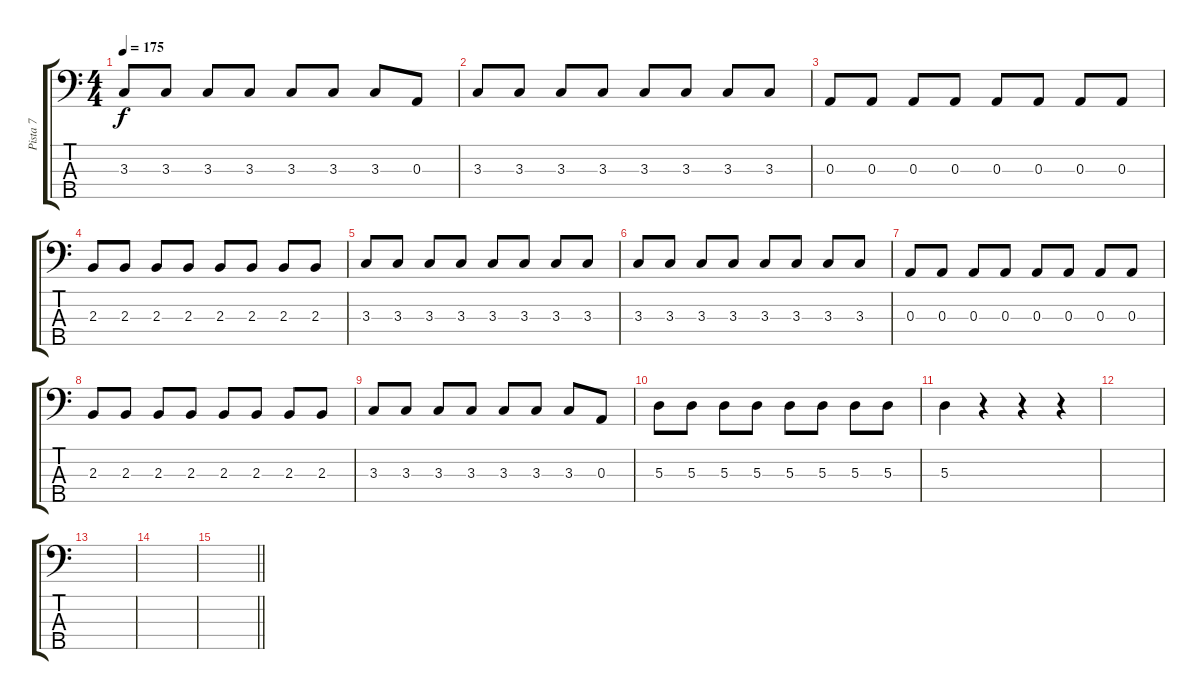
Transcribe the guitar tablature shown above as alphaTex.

\track ("Pista 7" "Pista 7") {instrument electricbassfinger}
\staff {score tabs}
\tuning (G2 D2 A1 E1 B0) {hide}
\ts (4 4)
\tempo 175
\clef f4
\ks c
3.3.8{dy f} 3.3.8 3.3.8 3.3.8 3.3.8 3.3.8 3.3.8 0.3.8 |
3.3.8 3.3.8 3.3.8 3.3.8 3.3.8 3.3.8 3.3.8 3.3.8 |
0.3.8 0.3.8 0.3.8 0.3.8 0.3.8 0.3.8 0.3.8 0.3.8 |
2.3.8 2.3.8 2.3.8 2.3.8 2.3.8 2.3.8 2.3.8 2.3.8 |
3.3.8 3.3.8 3.3.8 3.3.8 3.3.8 3.3.8 3.3.8 3.3.8 |
3.3.8 3.3.8 3.3.8 3.3.8 3.3.8 3.3.8 3.3.8 3.3.8 |
0.3.8 0.3.8 0.3.8 0.3.8 0.3.8 0.3.8 0.3.8 0.3.8 |
2.3.8 2.3.8 2.3.8 2.3.8 2.3.8 2.3.8 2.3.8 2.3.8 |
3.3.8 3.3.8 3.3.8 3.3.8 3.3.8 3.3.8 3.3.8 0.3.8 |
5.3.8 5.3.8 5.3.8 5.3.8 5.3.8 5.3.8 5.3.8 5.3.8 |
5.3.4 r.4 r.4 r.4 |
|
|
|
\barLineRight lightlight
